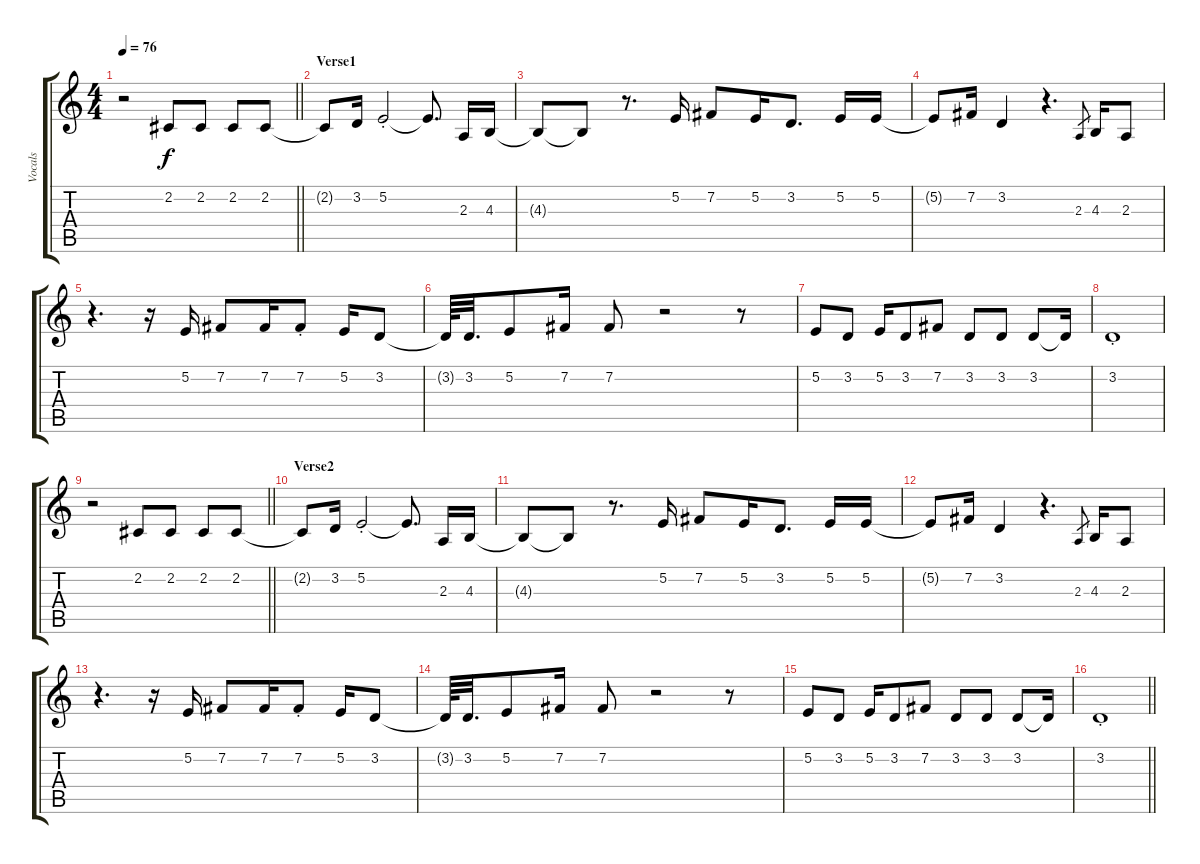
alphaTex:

\track ("Vocals" "Vocals") {instrument trombone}
\staff {score tabs}
\tuning (E4 B3 G3 D3 A2 E2) {hide}
\ts (4 4)
\tempo 76
\clef g2
\barLineRight lightlight
\ks c
r.2{dy f instrument trombone} 2.2.8 2.2.8 2.2.8 2.2.8 |
\section ("" "Verse1")
2.2{t}.8 3.2.16 5.2{st}.2 5.2{t}.8{d} 2.3.16 4.3.16 |
4.3{t}.8 4.3{t}.8 r.8{d} 5.2.16 7.2.8 5.2.16 3.2.8{d} 5.2.16 5.2.16 |
5.2{t}.8 7.2.16 3.2.4 r.4{d} 2.3.8{gr} 4.3.16 2.3.8 |
r.4{d} r.16 5.2.16 7.2.8 7.2.16 7.2{st}.8 5.2.16 3.2.8 |
3.2{t}.64 3.2.32{d} 5.2.8 7.2.16 7.2.8 r.2 r.8 |
5.2.8 3.2.8 5.2.16 3.2.8 7.2.8 3.2.8 3.2.8 3.2.8 3.2{t}.16 |
3.2{st}.1 |
\barLineRight lightlight
r.2 2.2.8 2.2.8 2.2.8 2.2.8 |
\section ("" "Verse2")
2.2{t}.8 3.2.16 5.2{st}.2 5.2{t}.8{d} 2.3.16 4.3.16 |
4.3{t}.8 4.3{t}.8 r.8{d} 5.2.16 7.2.8 5.2.16 3.2.8{d} 5.2.16 5.2.16 |
5.2{t}.8 7.2.16 3.2.4 r.4{d} 2.3.8{gr} 4.3.16 2.3.8 |
r.4{d} r.16 5.2.16 7.2.8 7.2.16 7.2{st}.8 5.2.16 3.2.8 |
3.2{t}.64 3.2.32{d} 5.2.8 7.2.16 7.2.8 r.2 r.8 |
5.2.8 3.2.8 5.2.16 3.2.8 7.2.8 3.2.8 3.2.8 3.2.8 3.2{t}.16 |
\barLineRight lightlight
3.2{st}.1
